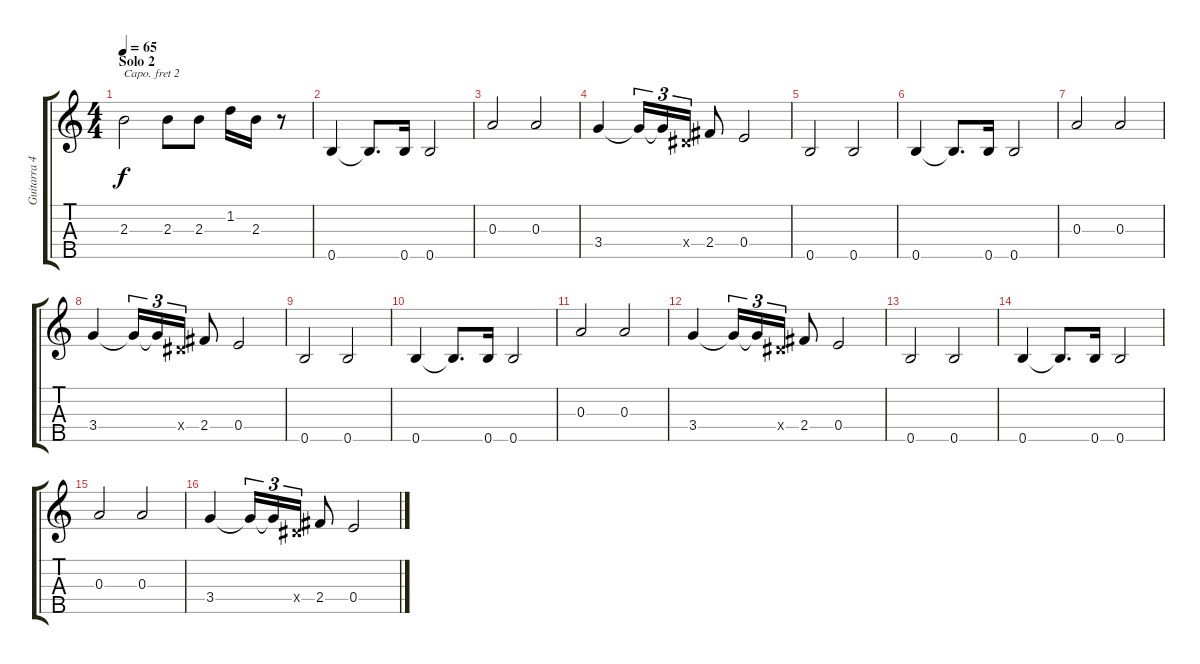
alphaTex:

\track ("Guitarra 4 (Guitarra/Bajo)" "Guitarra 4") {instrument acousticguitarnylon}
\staff {score tabs}
\capo 2
\tuning (E4 B3 G3 D3 A2) {hide}
\ts (4 4)
\section ("" "Solo 2")
\tempo 65
\clef g2
\ks c
2.3.2{dy f} 2.3.8 2.3.8 1.2.16 2.3.16 r.8 |
0.5.4 0.5{t}.8{d} 0.5.16 0.5.2 |
0.3.2 0.3.2 |
3.4.4 3.4{t}.16{tu (3 2)} 3.4{t}.16{tu (3 2)} -1.4{x}.16{tu (3 2)} 2.4.8 0.4.2 |
0.5.2 0.5.2 |
0.5.4 0.5{t}.8{d} 0.5.16 0.5.2 |
0.3.2 0.3.2 |
3.4.4 3.4{t}.16{tu (3 2)} 3.4{t}.16{tu (3 2)} -1.4{x}.16{tu (3 2)} 2.4.8 0.4.2 |
0.5.2 0.5.2 |
0.5.4 0.5{t}.8{d} 0.5.16 0.5.2 |
0.3.2 0.3.2 |
3.4.4 3.4{t}.16{tu (3 2)} 3.4{t}.16{tu (3 2)} -1.4{x}.16{tu (3 2)} 2.4.8 0.4.2 |
0.5.2 0.5.2 |
0.5.4 0.5{t}.8{d} 0.5.16 0.5.2 |
0.3.2 0.3.2 |
3.4.4 3.4{t}.16{tu (3 2)} 3.4{t}.16{tu (3 2)} -1.4{x}.16{tu (3 2)} 2.4.8 0.4.2
